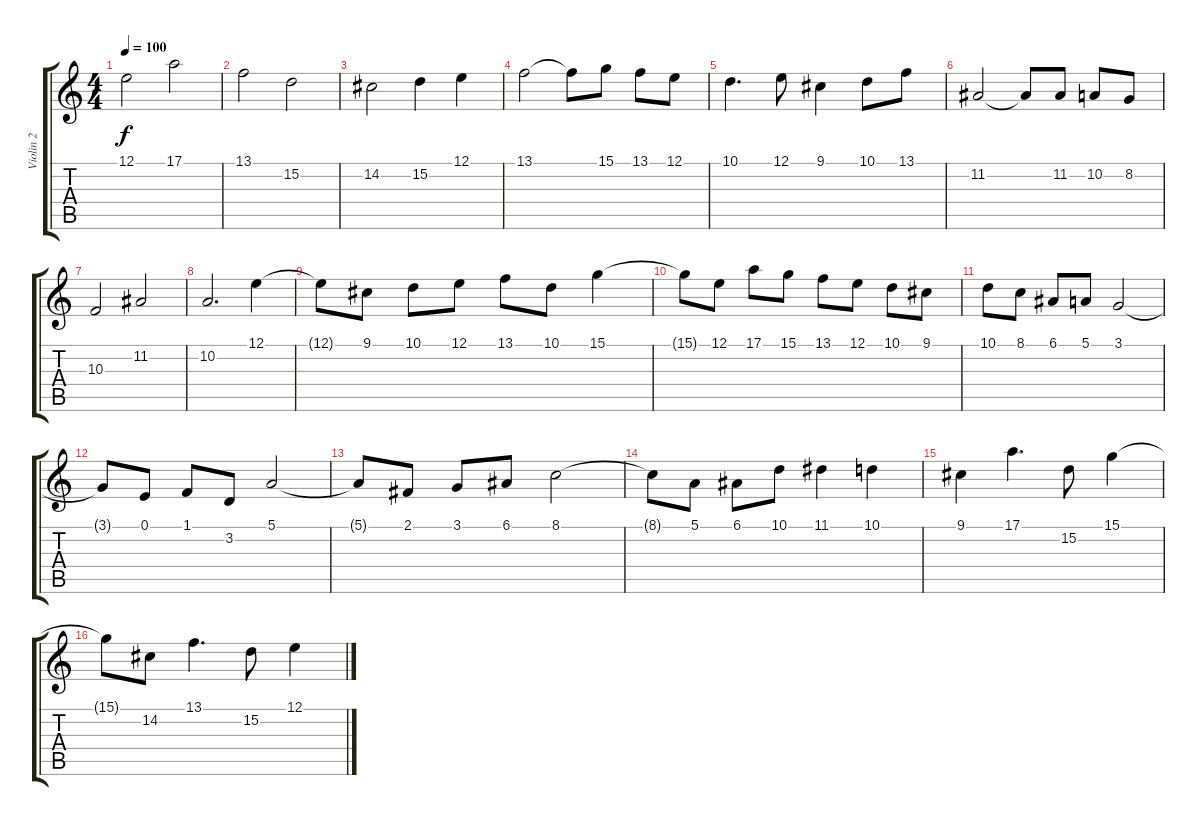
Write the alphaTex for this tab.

\track ("Violin 2" "Violin 2") {instrument violin}
\staff {score tabs}
\tuning (E4 B3 G3 D3 A2 E2) {hide}
\ts (4 4)
\tempo 100
\clef g2
\ks c
12.1.2{dy f} 17.1.2 |
13.1.2 15.2.2 |
14.2.2 15.2.4 12.1.4 |
13.1.2 13.1{t}.8 15.1.8 13.1.8 12.1.8 |
10.1.4{d} 12.1.8 9.1.4 10.1.8 13.1.8 |
11.2.2 11.2{t}.8 11.2.8 10.2.8 8.2.8 |
10.3.2 11.2.2 |
10.2.2{d} 12.1.4 |
12.1{t}.8 9.1.8 10.1.8 12.1.8 13.1.8 10.1.8 15.1.4 |
15.1{t}.8 12.1.8 17.1.8 15.1.8 13.1.8 12.1.8 10.1.8 9.1.8 |
10.1.8 8.1.8 6.1.8 5.1.8 3.1.2 |
3.1{t}.8 0.1.8 1.1.8 3.2.8 5.1.2 |
5.1{t}.8 2.1.8 3.1.8 6.1.8 8.1.2 |
8.1{t}.8 5.1.8 6.1.8 10.1.8 11.1.4 10.1.4 |
9.1.4 17.1.4{d} 15.2.8 15.1.4 |
15.1{t}.8 14.2.8 13.1.4{d} 15.2.8 12.1.4
